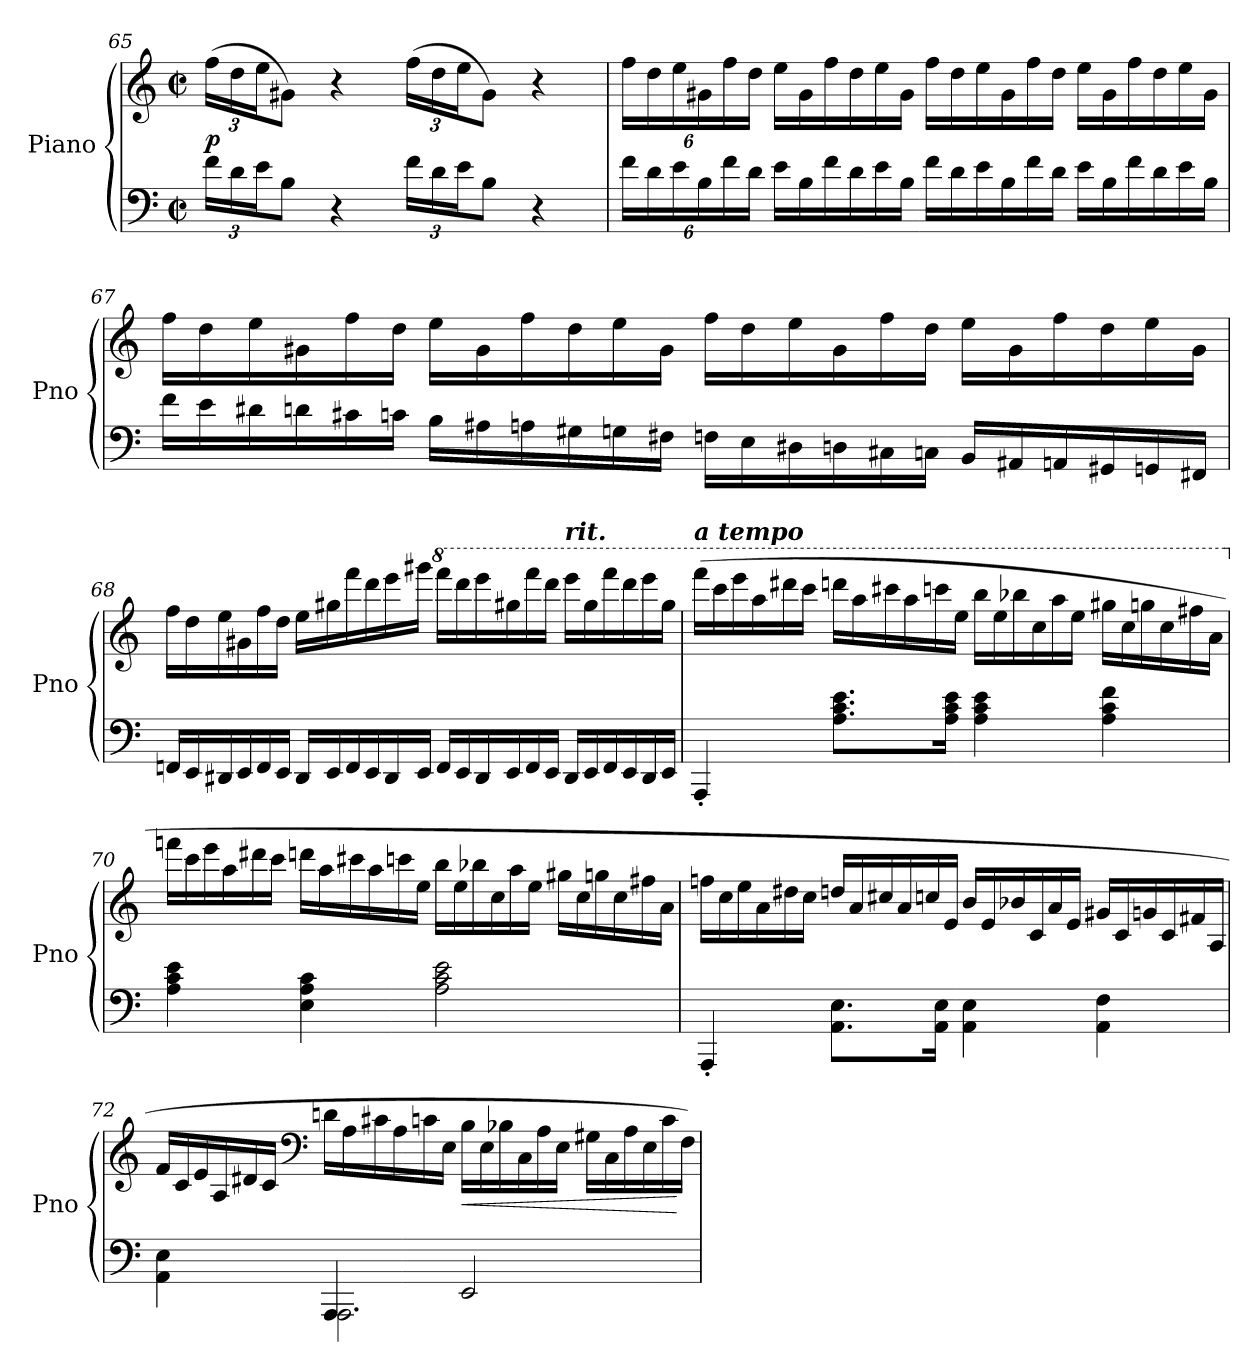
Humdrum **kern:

**kern	**kern	**dynam
*part1	*part1	*part1
*staff2	*staff1	*staff1/2
*I"Piano	*	*
*I'Pno	*	*
!!LO:LB:g=z
*clefF4	*clefG2	*
*k[]	*k[]	*
*M4/4	*M4/4	*
*met(c|)	*met(c|)	*
*Xbrackettup	*Xbrackettup	*
=65	=65	=65
!	!	!LO:DY:b
24f\LL	(24ff\LL	p
24d\	24dd\	.
24e\J	24ee\J	.
8B\J	8g#X\J)	.
4r	4r	.
24f\LL	(24ff\LL	.
24d\	24dd\	.
24e\J	24ee\J	.
8B\J	8g#\J)	.
4r	4r	.
=66	=66	=66
24f\LL	24ff\LL	.
24d\	24dd\	.
24e\	24ee\	.
24B\	24g#X\	.
24f\	24ff\	.
24d\JJ	24dd\JJ	.
*Xtuplet	*Xtuplet	*
24e\LL	24ee\LL	.
24B\	24g#\	.
24f\	24ff\	.
24d\	24dd\	.
24e\	24ee\	.
24B\JJ	24g#\JJ	.
!	!	!LO:DY:b
24f\LL	24ff\LL	other-dynamics
24d\	24dd\	.
24e\	24ee\	.
24B\	24g#\	.
24f\	24ff\	.
24d\JJ	24dd\JJ	.
24e\LL	24ee\LL	.
24B\	24g#\	.
24f\	24ff\	.
24d\	24dd\	.
24e\	24ee\	.
24B\JJ	24g#\JJ	.
!!LO:LB:g=z
=67	=67	=67
24f\LL	24ff\LL	.
24e\	24dd\	.
24d#X\	24ee\	.
24dn\	24g#X\	.
24c#X\	24ff\	.
24cn\JJ	24dd\JJ	.
24B\LL	24ee\LL	.
24A#X\	24g#\	.
24An\	24ff\	.
24G#X\	24dd\	.
24Gn\	24ee\	.
24F#X\JJ	24g#\JJ	.
24Fn\LL	24ff\LL	.
24E\	24dd\	.
24D#X\	24ee\	.
24Dn\	24g#\	.
24C#X\	24ff\	.
24Cn\JJ	24dd\JJ	.
24BB/LL	24ee\LL	.
24AA#X/	24g#\	.
24AAn/	24ff\	.
24GG#X/	24dd\	.
24GGn/	24ee\	.
24FF#X/JJ	24g#\JJ	.
!!LO:PB:g=z
=68	=68	=68
24FFn/LL	24ff\LL	.
24EE/	24dd\	.
24DD#X/	24ee\	.
24EE/	24g#X\	.
24FF/	24ff\	.
24EE/JJ	24dd\JJ	.
24DD#/LL	24ee\LL	.
24EE/	24gg#X\	.
24FF/	24fff\	.
24EE/	24ddd\	.
24DD#/	24eee\	.
24EE/JJ	24ggg#X\JJ	.
*	*8va	*
24FF/LL	24ffff\LL	.
24EE/	24dddd\	.
24DD#/	24eeee\	.
24EE/	24ggg#X\	.
24FF/	24ffff\	.
24EE/JJ	24dddd\JJ	.
!	!LO:TX:a:Bi:t=rit.	!
24DD#/LL	24eeee\LL	.
24EE/	24ggg#\	.
24FF/	24ffff\	.
24EE/	24dddd\	.
24DD#/	24eeee\	.
24EE/JJ	24ggg#\JJ	.
!!LO:LB:g=z
=69	=69	=69
!	!LO:TX:a:Bi:t=a tempo	!
!	!	!LO:DY:a=2
!	!	!LO:DY:n=1:b
4AAA'/	(24ffff\LL	fz f
.	24cccc\	.
.	24eeee\	.
.	24aaa\	.
.	24dddd#X\	.
.	24cccc\JJ	.
8.A\ 8.c\ 8.e\L	24ddddn\LL	.
.	24aaa\	.
.	24cccc#X\	.
.	24aaa\	.
.	24ccccn\	.
16A\ 16c\ 16e\Jk	.	.
.	24eee\JJ	.
4A\ 4c\ 4e\	24bbb\LL	.
.	24eee\	.
.	24bbb-X\	.
.	24ccc\	.
.	24aaa\	.
.	24eee\JJ	.
4A\ 4c\ 4f\	24ggg#X\LL	.
.	24ccc\	.
.	24gggn\	.
.	24ccc\	.
.	24fff#X\	.
.	24aa\JJ	.
!!LO:LB:g=z
=70	=70	=70
*	*X8va	*
4A\ 4c\ 4e\	24fffn\LL	.
.	24ccc\	.
.	24eee\	.
.	24aa\	.
.	24ddd#X\	.
.	24ccc\JJ	.
4E\ 4A\ 4c\	24dddn\LL	.
.	24aa\	.
.	24ccc#X\	.
.	24aa\	.
.	24cccn\	.
.	24ee\JJ	.
2A\ 2c\ 2e\	24bb\LL	.
.	24ee\	.
.	24bb-X\	.
.	24cc\	.
.	24aa\	.
.	24ee\JJ	.
.	24gg#X\LL	.
.	24cc\	.
.	24ggn\	.
.	24cc\	.
.	24ff#X\	.
.	24a\JJ	.
!!LO:LB:g=z
=71	=71	=71
!	!	!LO:DY:b
4AAA'/	24ffn\LL	other-dynamics
.	24cc\	.
.	24ee\	.
.	24a\	.
.	24dd#X\	.
.	24cc\JJ	.
8.AA\ 8.E\L	24ddn/LL	.
.	24a/	.
.	24cc#X/	.
.	24a/	.
.	24ccn/	.
16AA\ 16E\Jk	.	.
.	24e/JJ	.
4AA\ 4E\	24b/LL	.
.	24e/	.
.	24b-X/	.
.	24c/	.
.	24a/	.
.	24e/JJ	.
4AA\ 4F\	24g#X/LL	.
.	24c/	.
.	24gn/	.
.	24c/	.
.	24f#X/	.
.	24A/JJ	.
!!LO:LB:g=z
=72	=72	=72
*^	*	*
4AA\ 4E\	4ryy	24f/LL	.
.	.	24c/	.
.	.	24e/	.
.	.	24A/	.
.	.	24d#X/	.
.	.	24c/JJ	.
*	*	*clefF4	*
4AAA/	2.AAA\	24dn\LL	.
.	.	24A\	.
.	.	24c#X\	.
.	.	24A\	.
.	.	24cn\	.
.	.	24E\JJ	.
!	!	!	!LO:HP:b
2EE/	.	24B\LL	<
.	.	24E\	.
.	.	24B-X\	.
.	.	24C\	.
.	.	24A\	.
.	.	24E\JJ	.
.	.	24G#X\LL	.
.	.	24C\	.
.	.	24A\	.
.	.	24E\	.
.	.	24c\	.
.	.	24F\JJ)	[
*v	*v	*	*
=	=	=
*-	*-	*-
